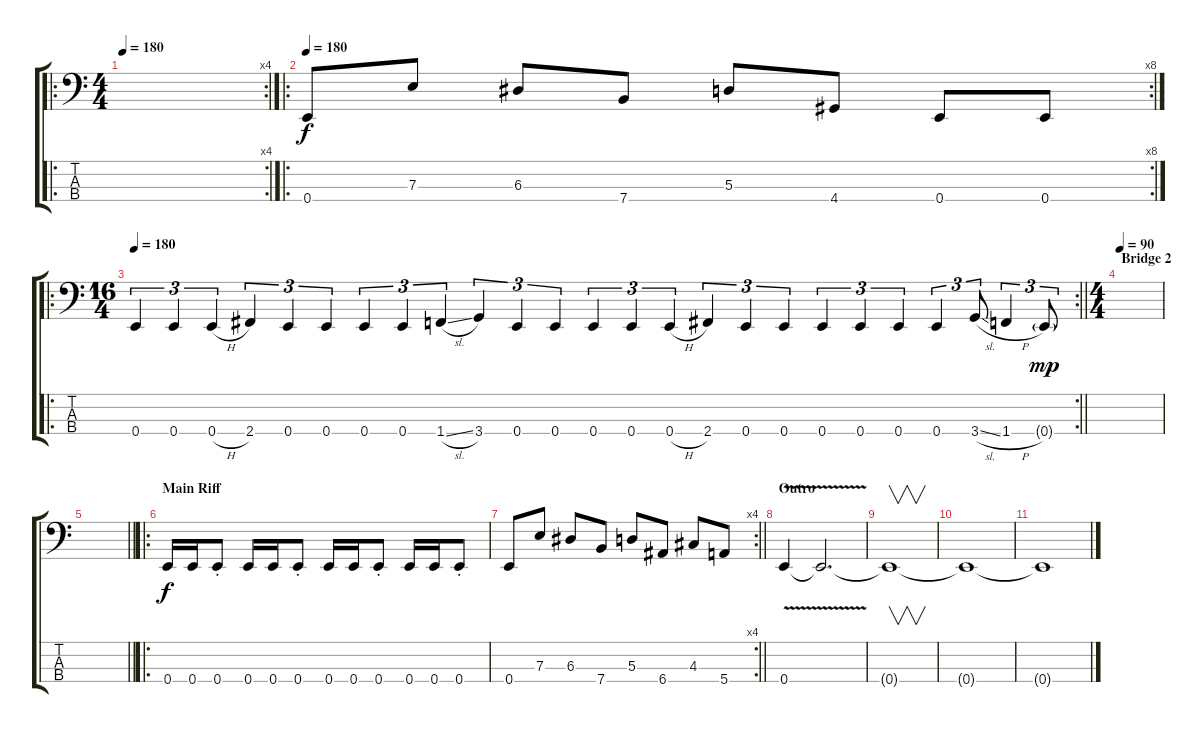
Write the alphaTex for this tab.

\track ("                   /Synth Bass" "          ") {instrument synthbass2}
\staff {score tabs}
\tuning (G2 D2 A1 E1) {hide}
\ro
\rc 4
\ts (4 4)
\tempo 180
\clef f4
\ks c
|
\ro
\rc 8
\tempo 180
0.4.8 7.3.8 6.3.8 7.4.8 5.3.8 4.4.8 0.4.8 0.4.8 |
\ro
\rc 2
\ts (16 4)
\tempo 180
\barLineRight lightlight
0.4.4{tu (3 2)} 0.4.4{tu (3 2)} 0.4{h}.4{tu (3 2)} 2.4.4{tu (3 2)} 0.4.4{tu (3 2)} 0.4.4{tu (3 2)} 0.4.4{tu (3 2)} 0.4.4{tu (3 2)} 1.4{sl}.4{tu (3 2)} 3.4.4{tu (3 2)} 0.4.4{tu (3 2)} 0.4.4{tu (3 2)} 0.4.4{tu (3 2)} 0.4.4{tu (3 2)} 0.4{h}.4{tu (3 2)} 2.4.4{tu (3 2)} 0.4.4{tu (3 2)} 0.4.4{tu (3 2)} 0.4.4{tu (3 2)} 0.4.4{tu (3 2)} 0.4.4{tu (3 2)} 0.4.4{tu (3 2)} 3.4{sl}.8{tu (3 2)} 1.4{h}.4{tu (3 2)} 0.4{g}.8{tu (3 2) dy mp} |
\ts (4 4)
\section ("" "Bridge 2")
\tempo 90
|
\barLineRight lightlight
|
\ro
\section ("" "Main Riff")
0.4.16{dy f} 0.4.16 0.4{st}.8 0.4.16 0.4.16 0.4{st}.8 0.4.16 0.4.16 0.4{st}.8 0.4.16 0.4.16 0.4{st}.8 |
\rc 4
\barLineRight lightlight
0.4.8 7.3.8 6.3.8 7.4.8 5.3.8 6.4.8 4.3.8 5.4.8 |
\section ("" "Outro")
0.4{v}.4{volume 12} 0.4{t}.2{d volume 0} |
0.4{t}.1{v} |
0.4{t}.1 |
0.4{t}.1
